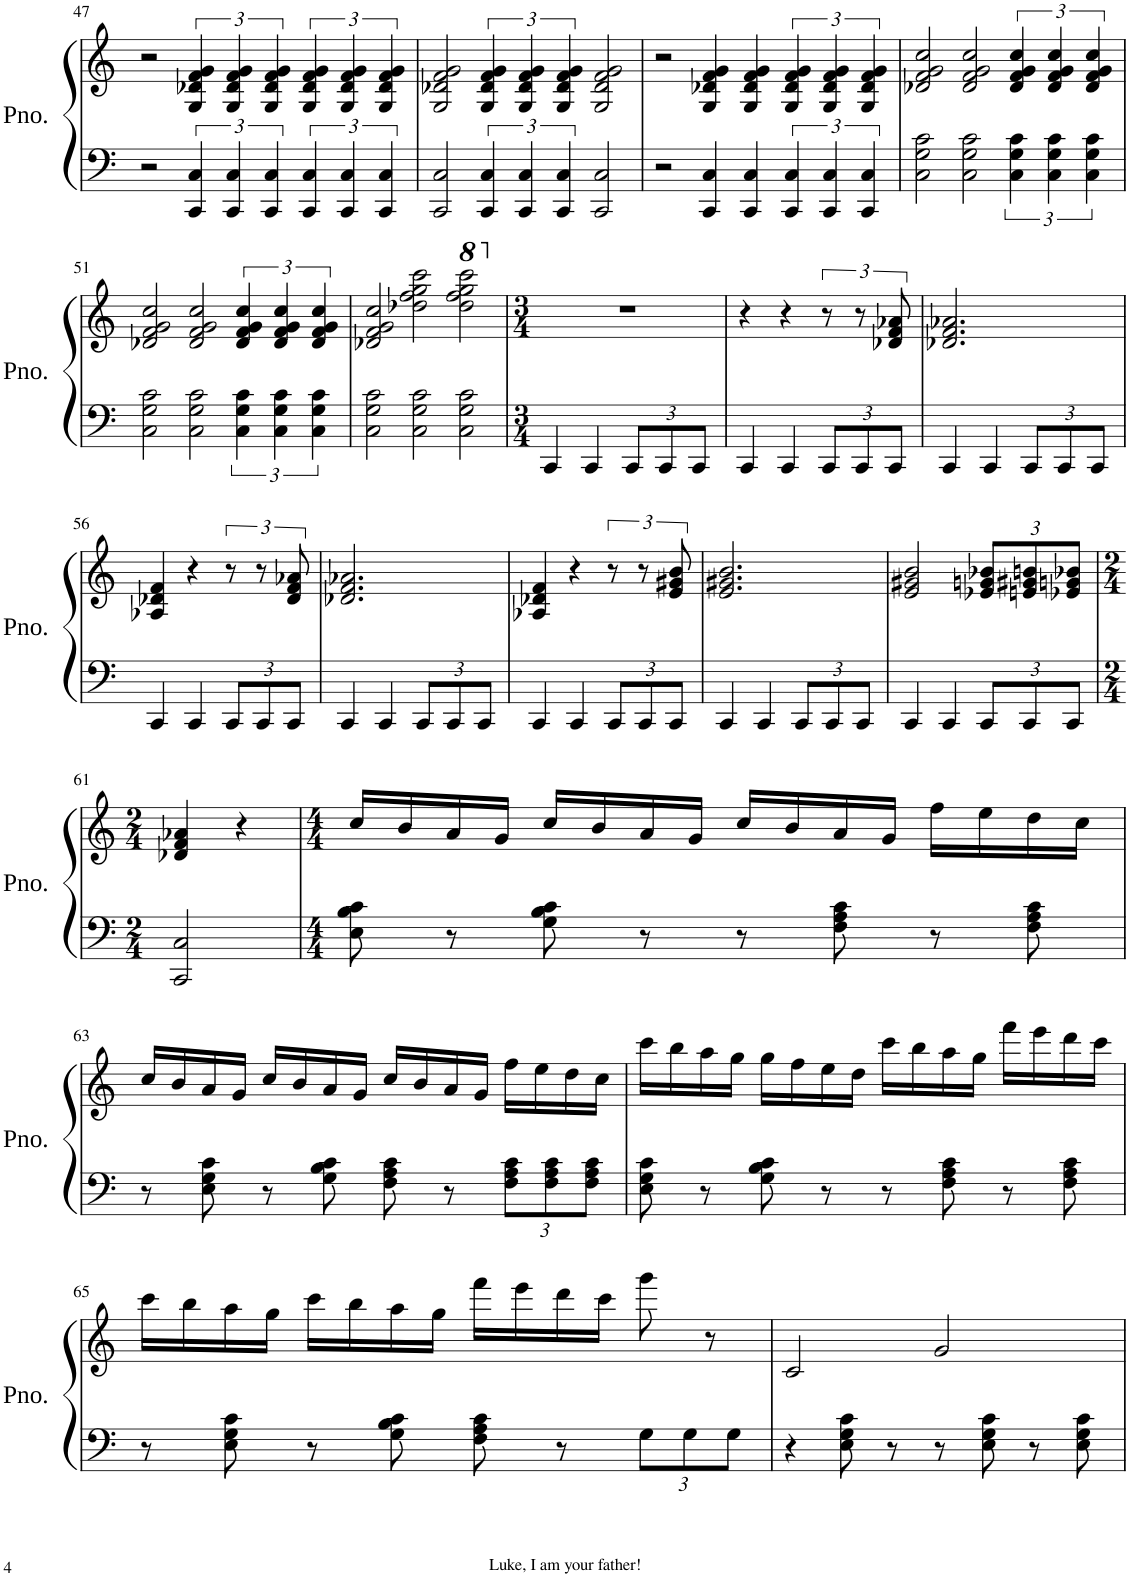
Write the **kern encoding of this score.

**kern	**kern
*part1	*part1
*staff2	*staff1
*I"Piano	*
*I'Pno.	*
!!LO:PB:g=z
*clefF4	*clefG2
*k[]	*k[]
*M3/2	*M3/2
=47	=47
2r	2r
6CC/ 6C/	6G/ 6d-X/ 6f/ 6g/
6CC/ 6C/	6G/ 6d-/ 6f/ 6g/
6CC/ 6C/	6G/ 6d-/ 6f/ 6g/
6CC/ 6C/	6G/ 6d-/ 6f/ 6g/
6CC/ 6C/	6G/ 6d-/ 6f/ 6g/
6CC/ 6C/	6G/ 6d-/ 6f/ 6g/
=48	=48
2CC/ 2C/	2G/ 2d-X/ 2f/ 2g/
6CC/ 6C/	6G/ 6d-/ 6f/ 6g/
6CC/ 6C/	6G/ 6d-/ 6f/ 6g/
6CC/ 6C/	6G/ 6d-/ 6f/ 6g/
2CC/ 2C/	2G/ 2d-/ 2f/ 2g/
=49	=49
2r	2r
4CC/ 4C/	4G/ 4d-X/ 4f/ 4g/
4CC/ 4C/	4G/ 4d-/ 4f/ 4g/
6CC/ 6C/	6G/ 6d-/ 6f/ 6g/
6CC/ 6C/	6G/ 6d-/ 6f/ 6g/
6CC/ 6C/	6G/ 6d-/ 6f/ 6g/
=50	=50
2C\ 2G\ 2c\	2d-X/ 2f/ 2g/ 2cc/
2C\ 2G\ 2c\	2d-/ 2f/ 2g/ 2cc/
6C\ 6G\ 6c\	6d-/ 6f/ 6g/ 6cc/
6C\ 6G\ 6c\	6d-/ 6f/ 6g/ 6cc/
6C\ 6G\ 6c\	6d-/ 6f/ 6g/ 6cc/
!!LO:LB:g=z
=51	=51
2C\ 2G\ 2c\	2d-X/ 2f/ 2g/ 2cc/
2C\ 2G\ 2c\	2d-/ 2f/ 2g/ 2cc/
6C\ 6G\ 6c\	6d-/ 6f/ 6g/ 6cc/
6C\ 6G\ 6c\	6d-/ 6f/ 6g/ 6cc/
6C\ 6G\ 6c\	6d-/ 6f/ 6g/ 6cc/
=52	=52
2C\ 2G\ 2c\	2d-X/ 2f/ 2g/ 2cc/
2C\ 2G\ 2c\	2dd-X\ 2ff\ 2gg\ 2ccc\
*	*8va
2C\ 2G\ 2c\	2ddd-\ 2fff\ 2ggg\ 2cccc\
=53	=53
*M3/4	*M3/4
*	*X8va
4CC/	2.r
4CC/	.
*Xbrackettup	*
12CC/L	.
12CC/	.
12CC/J	.
=54	=54
4CC/	4r
4CC/	4r
12CC/L	12r
12CC/	12r
12CC/J	12d-X/ 12f/ 12a-X/
=55	=55
4CC/	2.d-X/ 2.f/ 2.a-X/
4CC/	.
12CC/L	.
12CC/	.
12CC/J	.
!!LO:LB:g=z
=56	=56
4CC/	4A-X/ 4d-X/ 4f/
4CC/	4r
12CC/L	12r
12CC/	12r
12CC/J	12d-/ 12f/ 12a-X/
=57	=57
4CC/	2.d-X/ 2.f/ 2.a-X/
4CC/	.
12CC/L	.
12CC/	.
12CC/J	.
=58	=58
4CC/	4A-X/ 4d-X/ 4f/
4CC/	4r
12CC/L	12r
12CC/	12r
12CC/J	12e/ 12g#X/ 12b/
=59	=59
4CC/	2.e/ 2.g#X/ 2.b/
4CC/	.
12CC/L	.
12CC/	.
12CC/J	.
=60	=60
4CC/	2e/ 2g#X/ 2b/
4CC/	.
*	*Xbrackettup
12CC/L	12e-X/ 12gn/ 12b-X/L
12CC/	12en/ 12g#X/ 12bn/
12CC/J	12e-X/ 12gn/ 12b-X/J
!!LO:LB:g=z
=61	=61
*M2/4	*M2/4
2CC/ 2C/	4d-X/ 4f/ 4a-X/
.	4r
=62	=62
*M4/4	*M4/4
8E\ 8B\ 8c\	16cc/LL
.	16b/
8r	16a/
.	16g/JJ
8G\ 8B\ 8c\	16cc/LL
.	16b/
8r	16a/
.	16g/JJ
8r	16cc/LL
.	16b/
8F\ 8A\ 8c\	16a/
.	16g/JJ
8r	16ff\LL
.	16ee\
8F\ 8A\ 8c\	16dd\
.	16cc\JJ
!!LO:LB:g=z
=63	=63
8r	16cc/LL
.	16b/
8E\ 8G\ 8c\	16a/
.	16g/JJ
8r	16cc/LL
.	16b/
8G\ 8B\ 8c\	16a/
.	16g/JJ
8F\ 8A\ 8c\	16cc/LL
.	16b/
8r	16a/
.	16g/JJ
12F\ 12A\ 12c\L	16ff\LL
.	16ee\
12F\ 12A\ 12c\	.
.	16dd\
12F\ 12A\ 12c\J	.
.	16cc\JJ
=64	=64
8E\ 8G\ 8c\	16ccc\LL
.	16bb\
8r	16aa\
.	16gg\JJ
8G\ 8B\ 8c\	16gg\LL
.	16ff\
8r	16ee\
.	16dd\JJ
8r	16ccc\LL
.	16bb\
8F\ 8A\ 8c\	16aa\
.	16gg\JJ
8r	16fff\LL
.	16eee\
8F\ 8A\ 8c\	16ddd\
.	16ccc\JJ
!!LO:LB:g=z
=65	=65
8r	16ccc\LL
.	16bb\
8E\ 8G\ 8c\	16aa\
.	16gg\JJ
8r	16ccc\LL
.	16bb\
8G\ 8B\ 8c\	16aa\
.	16gg\JJ
8F\ 8A\ 8c\	16fff\LL
.	16eee\
8r	16ddd\
.	16ccc\JJ
12G\L	8ggg\
12G\	.
.	8r
12G\J	.
=66	=66
4r	2c/
8E\ 8G\ 8c\	.
8r	.
8r	2g/
8E\ 8G\ 8c\	.
8r	.
8E\ 8G\ 8c\	.
=	=
*-	*-
